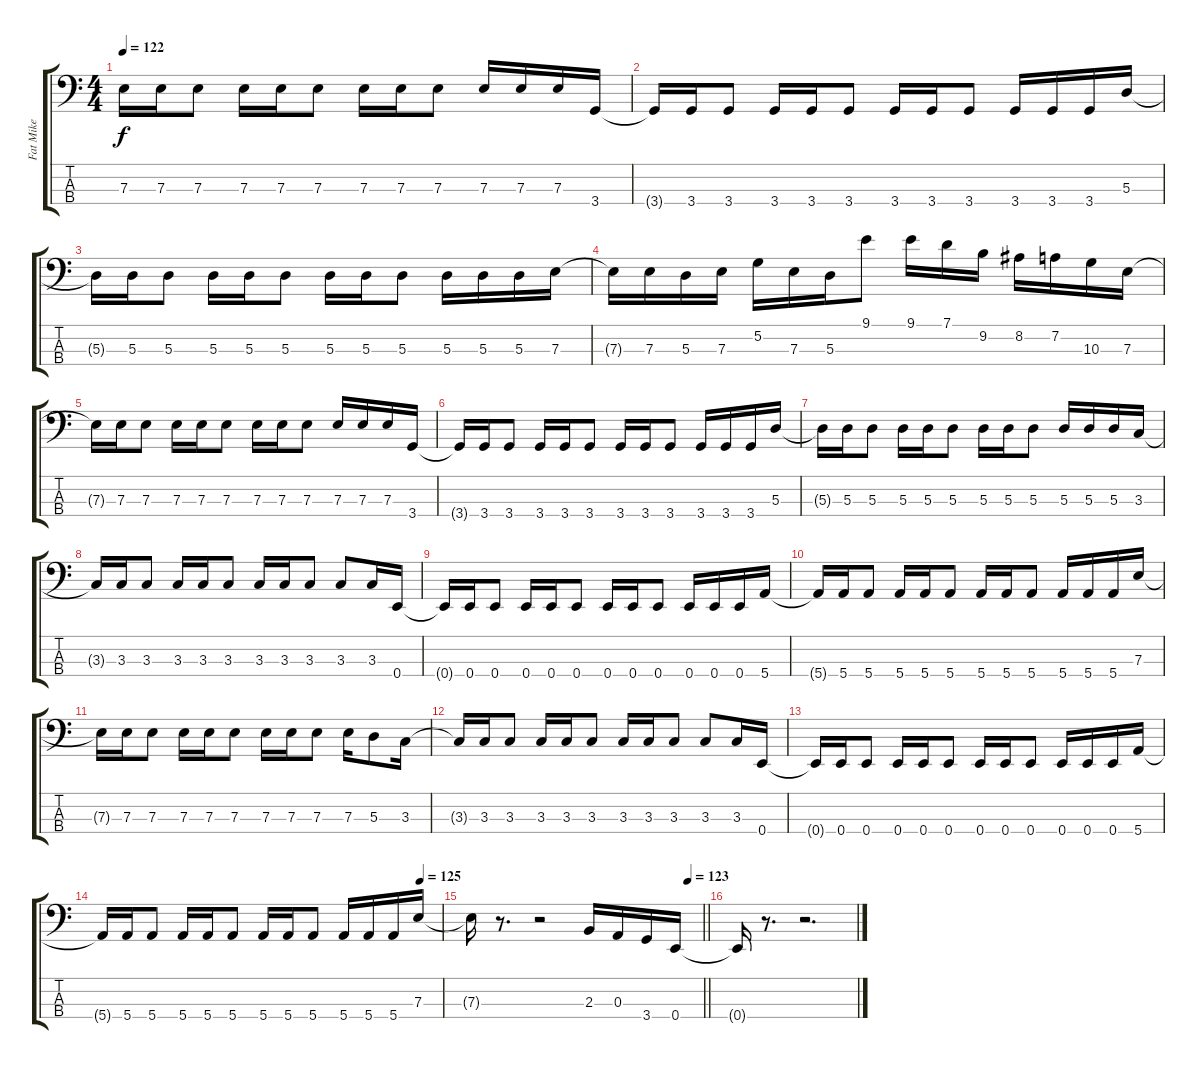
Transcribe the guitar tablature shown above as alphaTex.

\track ("Fat Mike" "Fat Mike") {instrument electricbasspick}
\staff {score tabs}
\tuning (G2 D2 A1 E1) {hide}
\ts (4 4)
\section ("" "")
\tempo 122
\clef f4
\ks c
7.3.16{dy f} 7.3.16 7.3.8 7.3.16 7.3.16 7.3.8 7.3.16 7.3.16 7.3.8 7.3.16 7.3.16 7.3.16 3.4.16 |
3.4{t}.16 3.4.16 3.4.8 3.4.16 3.4.16 3.4.8 3.4.16 3.4.16 3.4.8 3.4.16 3.4.16 3.4.16 5.3.16 |
5.3{t}.16 5.3.16 5.3.8 5.3.16 5.3.16 5.3.8 5.3.16 5.3.16 5.3.8 5.3.16 5.3.16 5.3.16 7.3.16 |
7.3{t}.16 7.3.16 5.3.16 7.3.16 5.2.16 7.3.16 5.3.16 9.1.8 9.1.16 7.1.16 9.2.16 8.2.16 7.2.16 10.3.16 7.3.16 |
7.3{t}.16 7.3.16 7.3.8 7.3.16 7.3.16 7.3.8 7.3.16 7.3.16 7.3.8 7.3.16 7.3.16 7.3.16 3.4.16 |
3.4{t}.16 3.4.16 3.4.8 3.4.16 3.4.16 3.4.8 3.4.16 3.4.16 3.4.8 3.4.16 3.4.16 3.4.16 5.3.16 |
5.3{t}.16 5.3.16 5.3.8 5.3.16 5.3.16 5.3.8 5.3.16 5.3.16 5.3.8 5.3.16 5.3.16 5.3.16 3.3.16 |
3.3{t}.16 3.3.16 3.3.8 3.3.16 3.3.16 3.3.8 3.3.16 3.3.16 3.3.8 3.3.8 3.3.16 0.4.16 |
0.4{t}.16 0.4.16 0.4.8 0.4.16 0.4.16 0.4.8 0.4.16 0.4.16 0.4.8 0.4.16 0.4.16 0.4.16 5.4.16 |
5.4{t}.16 5.4.16 5.4.8 5.4.16 5.4.16 5.4.8 5.4.16 5.4.16 5.4.8 5.4.16 5.4.16 5.4.16 7.3.16 |
7.3{t}.16 7.3.16 7.3.8 7.3.16 7.3.16 7.3.8 7.3.16 7.3.16 7.3.8 7.3.16 5.3.8 3.3.16 |
3.3{t}.16 3.3.16 3.3.8 3.3.16 3.3.16 3.3.8 3.3.16 3.3.16 3.3.8 3.3.8 3.3.16 0.4.16 |
0.4{t}.16 0.4.16 0.4.8 0.4.16 0.4.16 0.4.8 0.4.16 0.4.16 0.4.8 0.4.16 0.4.16 0.4.16 5.4.16 |
\tempo (125 0.9375)
5.4{t}.16 5.4.16 5.4.8 5.4.16 5.4.16 5.4.8 5.4.16 5.4.16 5.4.8 5.4.16 5.4.16 5.4.16 7.3.16 |
\tempo (123 0.9375)
\barLineRight lightlight
7.3{t}.16 r.8{d} r.2 2.3.16 0.3.16 3.4.16 0.4.16 |
\section ("" "")
0.4{t}.16 r.8{d} r.2{d}
